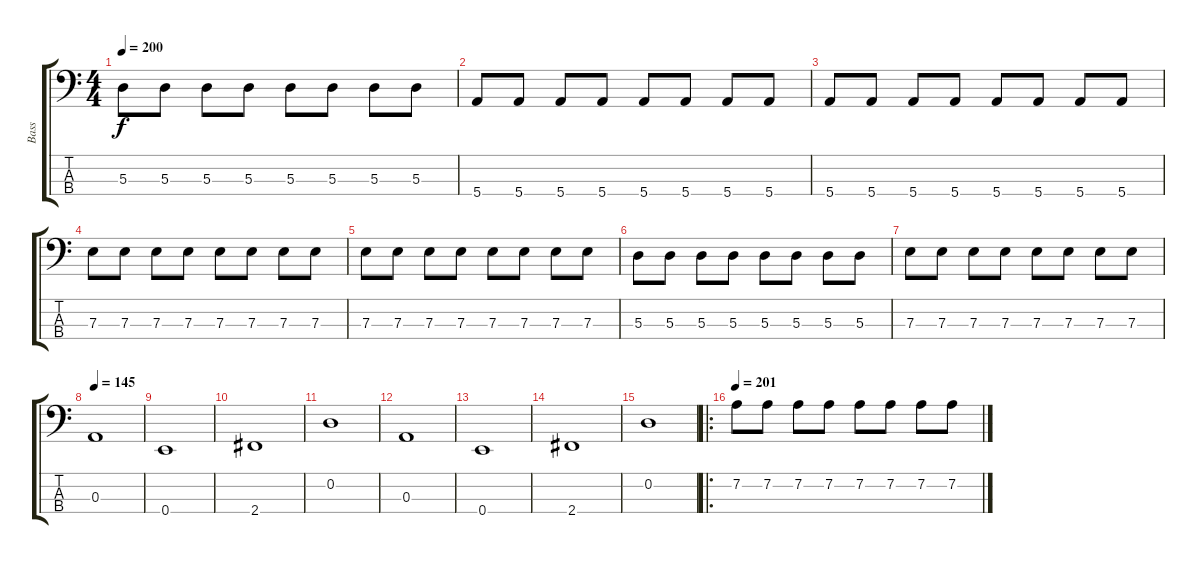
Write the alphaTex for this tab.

\track ("Bass" "Bass") {instrument electricbasspick}
\staff {score tabs}
\tuning (G2 D2 A1 E1) {hide}
\ts (4 4)
\tempo 200
\clef f4
\ks c
5.3.8{dy f} 5.3.8 5.3.8 5.3.8 5.3.8 5.3.8 5.3.8 5.3.8 |
5.4.8 5.4.8 5.4.8 5.4.8 5.4.8 5.4.8 5.4.8 5.4.8 |
5.4.8 5.4.8 5.4.8 5.4.8 5.4.8 5.4.8 5.4.8 5.4.8 |
7.3.8 7.3.8 7.3.8 7.3.8 7.3.8 7.3.8 7.3.8 7.3.8 |
7.3.8 7.3.8 7.3.8 7.3.8 7.3.8 7.3.8 7.3.8 7.3.8 |
5.3.8 5.3.8 5.3.8 5.3.8 5.3.8 5.3.8 5.3.8 5.3.8 |
7.3.8 7.3.8 7.3.8 7.3.8 7.3.8 7.3.8 7.3.8 7.3.8 |
\tempo 145
0.3.1 |
0.4.1 |
2.4.1 |
0.2.1 |
0.3.1 |
0.4.1 |
2.4.1 |
0.2.1 |
\ro
\tempo 201
7.2.8 7.2.8 7.2.8 7.2.8 7.2.8 7.2.8 7.2.8 7.2.8
